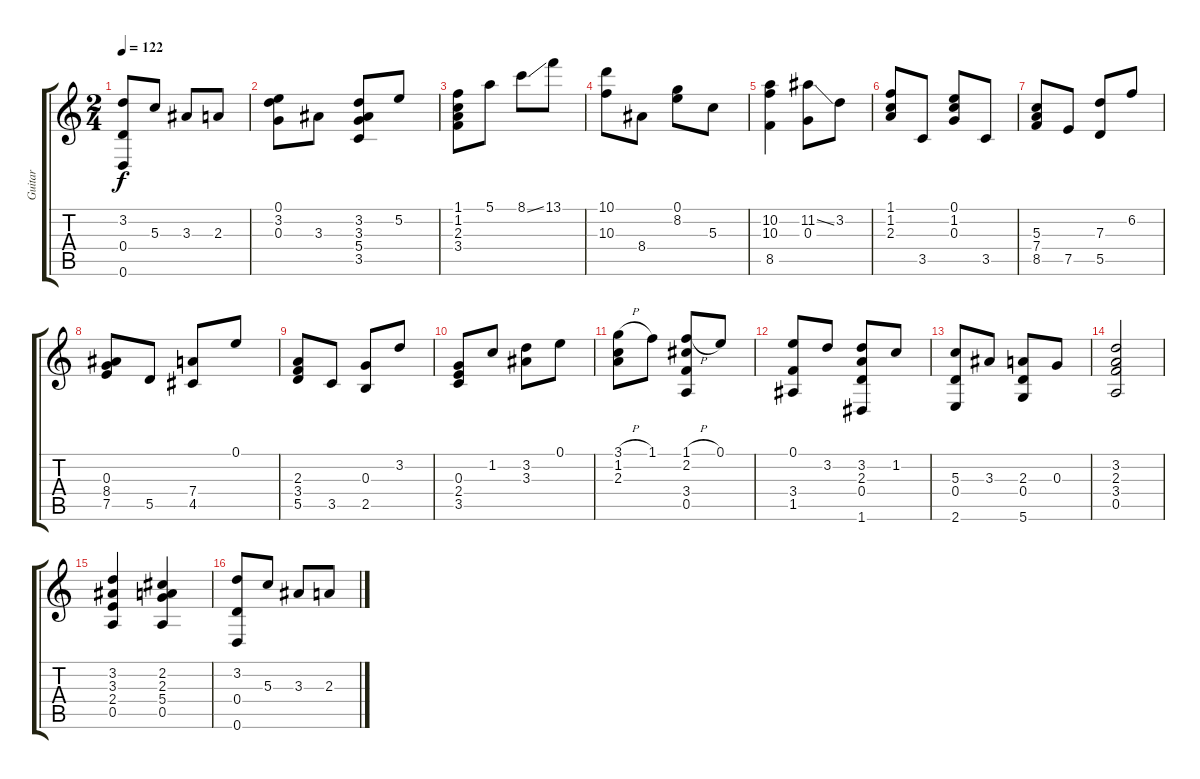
\track ("Guitar" "Guitar") {instrument acousticguitarnylon}
\staff {score tabs}
\tuning (E4 B3 G3 D3 A2 D2) {hide}
\ts (2 4)
\tempo 122
\clef g2
\ks c
(3.2 0.4 0.6).8{dy f} 5.3.8 3.3.8 2.3.8 |
(0.1 3.2 0.3).8 3.3.8 (3.2 3.3 5.4 3.5).8 5.2.8 |
(1.1 1.2 2.3 3.4).8 5.1.8 8.1{ss}.8 13.1.8 |
(10.1 10.3).8 8.4.8 (0.1 8.2).8 5.3.8 |
(10.2 10.3 8.5).4 (11.2{ss} 0.3).8 3.2.8 |
(1.1 1.2 2.3).8 3.5.8 (0.1 1.2 0.3).8 3.5.8 |
(5.3 7.4 8.5).8 7.5.8 (7.3 5.5).8 6.2.8 |
(0.3 8.4 7.5).8 5.5.8 (7.4 4.5).8 0.1.8 |
(2.3 3.4 5.5).8 3.5.8 (0.3 2.5).8 3.2.8 |
(0.3 2.4 3.5).8 1.2.8 (3.2 3.3).8 0.1.8 |
(3.1{h} 1.2 2.3).8 1.1.8 (1.1{h} 2.2 3.4 0.5).8 0.1.8 |
(0.1 3.4 1.5).8 3.2.8 (3.2 2.3 0.4 1.6).8 1.2.8 |
(5.3 0.4 2.6).8 3.3.8 (2.3 0.4 5.6).8 0.3.8 |
(3.2 2.3 3.4 0.5).2 |
(3.2 3.3 2.4 0.5).4 (2.2 2.3 5.4 0.5).4 |
(3.2 0.4 0.6).8 5.3.8 3.3.8 2.3.8
